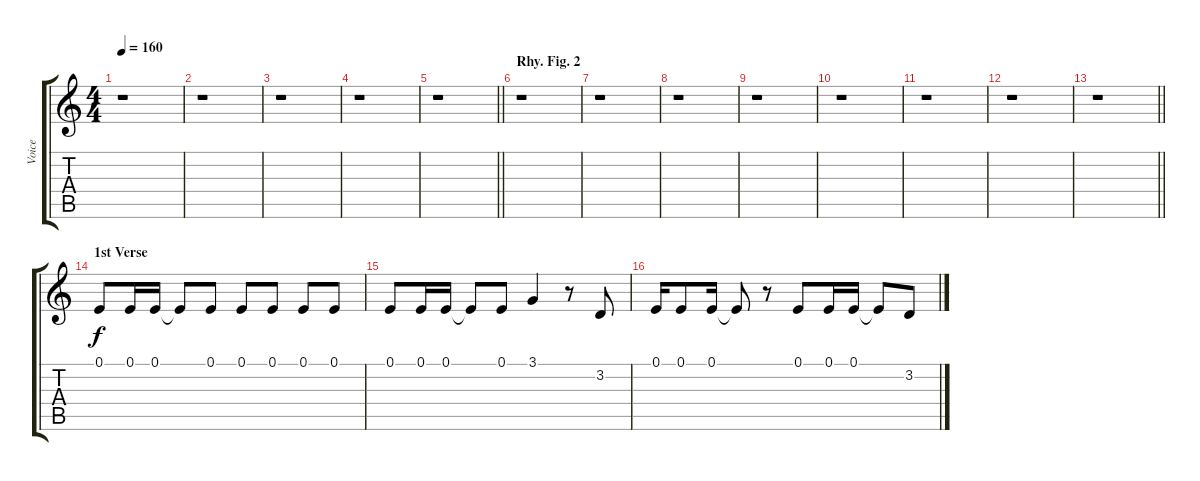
\track ("Voice" "Voice") {instrument lead6voice}
\staff {score tabs}
\tuning (E4 B3 G3 D3 A2 E2) {hide}
\ts (4 4)
\tempo 160
\clef g2
\ks c
r.1{dy f} |
r.1 |
r.1 |
r.1 |
\barLineRight lightlight
r.1 |
\section ("" "Rhy. Fig. 2")
r.1 |
r.1 |
r.1 |
r.1 |
r.1 |
r.1 |
r.1 |
\barLineRight lightlight
r.1 |
\section ("" "1st Verse")
0.1.8 0.1.16 0.1.16 0.1{t}.8 0.1.8 0.1.8 0.1.8 0.1.8 0.1.8 |
0.1.8 0.1.16 0.1.16 0.1{t}.8 0.1.8 3.1.4 r.8 3.2.8 |
0.1.16 0.1.8 0.1.16 0.1{t}.8 r.8 0.1.8 0.1.16 0.1.16 0.1{t}.8 3.2.8
